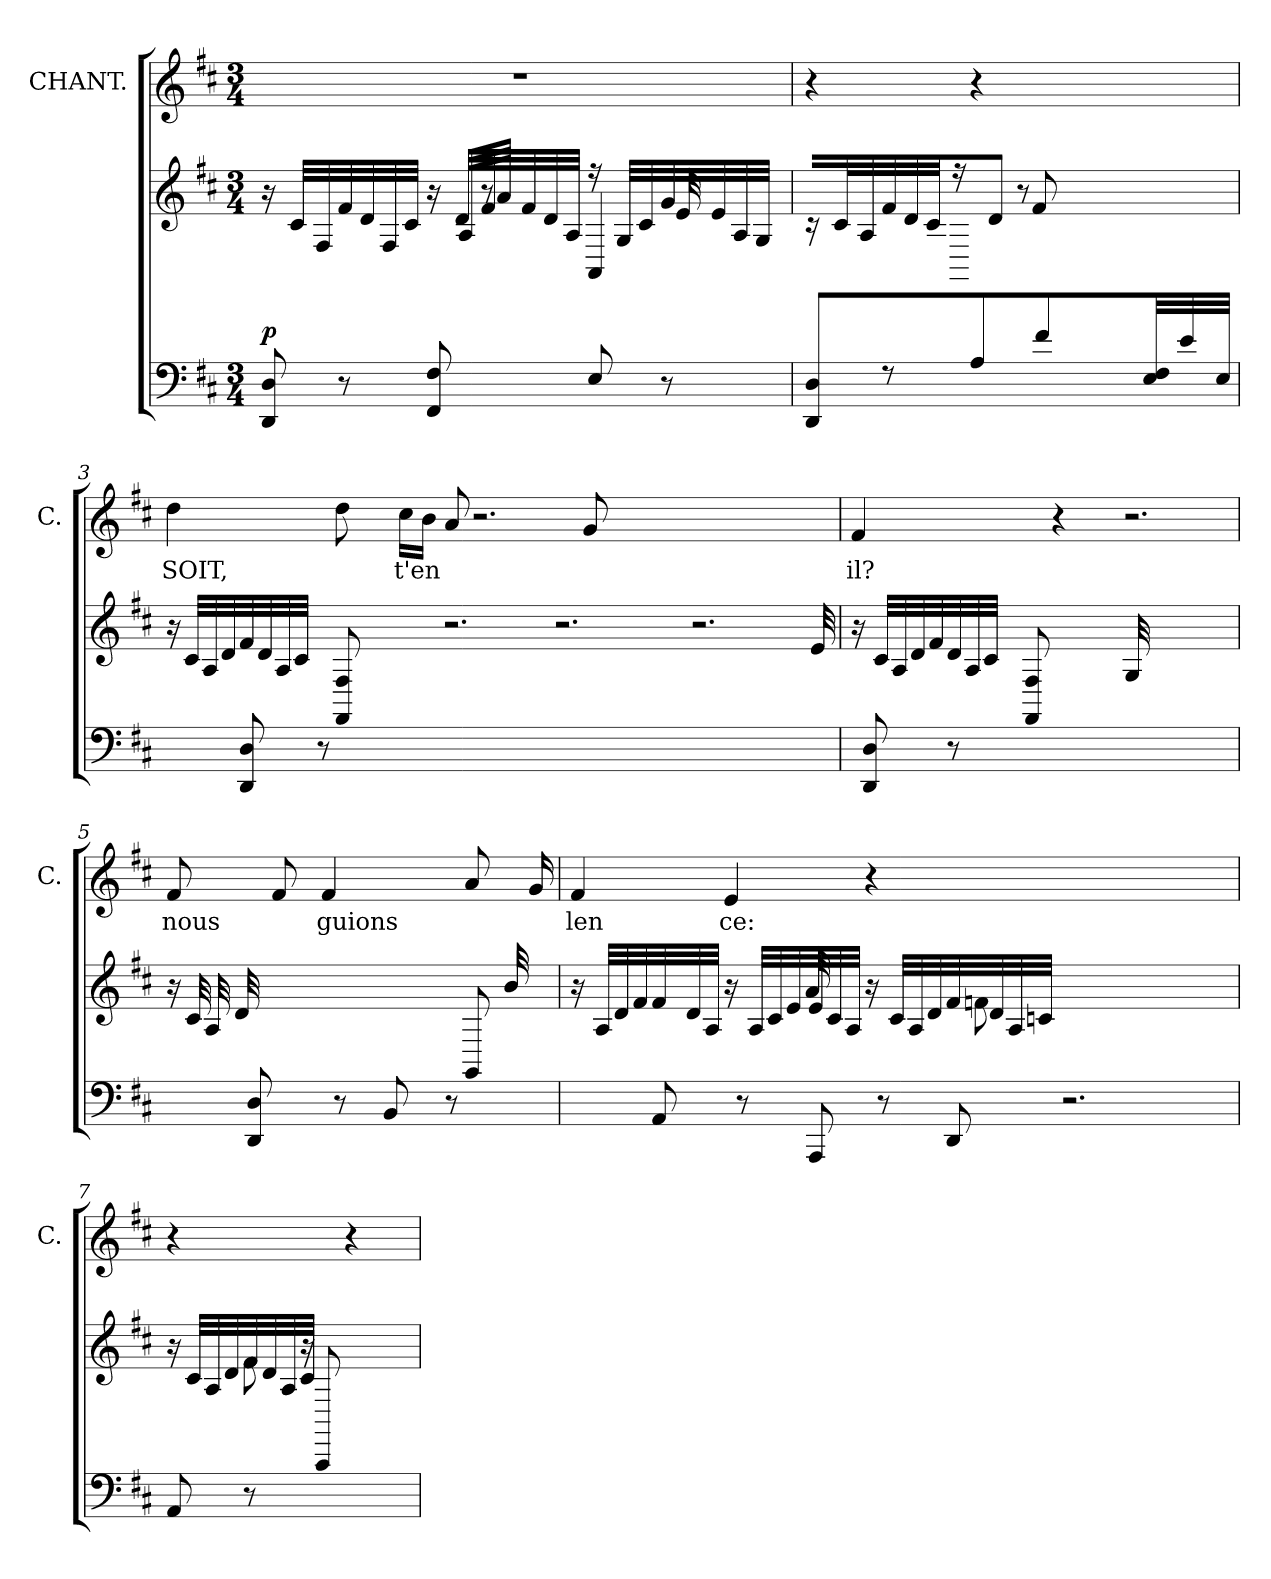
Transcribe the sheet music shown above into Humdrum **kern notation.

**kern	**dynam	**kern	**kern	**text
*part3	*part3	*part2	*part1	*part1
*staff3	*staff3	*staff2	*staff1	*staff1
*	*	*	*I"CHANT.	*
*	*	*	*I'C.	*
*clefF4	*	*clefG2	*clefG2	*
*k[f#c#]	*	*k[f#c#]	*k[f#c#]	*
*M3/4	*	*M3/4	*M3/4	*
=1	=1	=1	=1	=1
*	*	*^	*	*
*	*	*	*^	*	*
!	!LO:DY:a	!	!	!	!	!
8Di/ 8DDi/	p	16r	16ryy	16ryy	2.r	.
.	.	32c#j/LLL	32ryy	32ryy	.	.
.	.	32F#j/	32dZ/JJJ	32ryy	.	.
8r	.	32f#j/	32ryy	32ryy	.	.
.	.	32dj/	32ryy	32ryy	.	.
.	.	32F#j/	32ryy	32ryy	.	.
.	.	32c#j/JJJ	32ryy	32ryy	.	.
8F#i/ 8FF#i/	.	16r	16ryy	16ryy	.	.
.	.	32dj/LLL	32AZ/LLL	32ryy	.	.
.	.	32f#j/	32aZ/JJJ	8r	.	.
32ryy	.	32f#j/	32ryy	.	.	.
32ryy	.	32dj/	32ryy	.	.	.
32ryy	.	32Aj/JJJ	32ryy	.	.	.
8Ei/	.	16r	4AAZ/	16ryy	.	.
.	.	32Gj/LLL	.	32ryy	.	.
.	.	32c#j/	.	32ryy	.	.
8r	.	32gj/	.	32eV/	.	.
.	.	32ej/	.	8ryy	.	.
.	.	32Aj/	.	.	.	.
.	.	32Gj/JJJ	.	.	.	.
32ryy	.	32ryy	32ryy	.	.	.
=2	=2	=2	=2	=2	=2	=2
*^	*	*	*	*^	*	*
8Di/ 8DDi/	2.ryy	.	16r	16ryy	16ryy	16ryy	4r	.
.	.	.	32c#j/LLL	32ryy	32ryy	32ryy	.	.
.	.	.	32Aj/	32dZ/JJJ	32ryy	32ryy	.	.
8r	.	.	32f#j/	32ryy	32ryy	32ryy	.	.
.	.	.	32dj/	32ryy	32ryy	32ryy	.	.
.	.	.	32c#j/JJJ	32AZ/JJJ	32ryy	32ryy	.	.
.	.	.	16r	8F#Z/ 8FF#Z/	32ryy	32ryy	.	.
8Ai/J	.	.	.	.	32ryy	32ryy	4r	.
.	.	.	8dj/J	.	16ryy	16ryy	.	.
.	.	.	.	8aZ/J	8f#V/	8r	.	.
4f#i/	.	.	.	.	.	.	.	.
.	.	.	4ryy	.	.	.	.	.
.	.	.	.	4ryy	4ryy	4ryy	.	.
.	.	.	.	.	.	.	4ryy	.
32F#i/ 32Ei/LLL	.	.	.	.	.	.	.	.
32ei/JJJ	.	.	16.ryy	.	.	.	.	.
32ryy	.	.	.	.	.	.	.	.
32Ei/JJJ	.	.	.	32ryy	32ryy	32ryy	.	.
*v	*v	*	*	*	*	*	*	*
*	*	*	*v	*v	*v	*	*
!!LO:LB:g=z
=3	=3	=3	=3	=3	=3
8ryy	.	16r	16ryy	4ddj\	SOIT,
.	.	32c#j/LLL	32ryy	.	.
.	.	32Aj/	32ryy	.	.
32ryy	.	32dj/	32ryy	.	.
8Di/ 8DDi/	.	32f#j/	32ryy	.	.
.	.	32dj/	32ryy	.	.
.	.	32Aj/	32ryy	.	.
.	.	32c#j/JJJ	8ryy	8ryy	.
32ryy	.	4...ryy	.	.	.
8r	.	.	.	.	.
.	.	.	8F#Z/ 8FF#Z/	8ddj\	.
4...ryy	.	.	.	.	.
.	.	.	8ryy	8ryy	.
.	.	.	32ryy	16cc#j\LL	t'en
.	.	.	32ryy	.	.
.	.	.	32ryy	16bj\JJ	.
.	.	.	32ryy	.	.
.	.	1ryy	2.r	8aN/	.
.	.	.	.	2.r	.
1ryy	.	.	.	.	.
.	.	.	2.r	.	.
.	.	.	.	8gN/	.
.	.	1ryy	.	1ryy	.
1ryy	.	.	.	.	.
.	.	.	2.r	.	.
.	.	4ryy	.	4ryy	.
8ryy	.	.	.	.	.
.	.	32ryy	32el/	32ryy	.
=4	=4	=4	=4	=4	=4
32ryy	.	16r	16ryy	4f#j/	il?
8Di/ 8DDi/	.	.	.	.	.
.	.	32c#j/LLL	32ryy	.	.
.	.	32Aj/	32ryy	.	.
.	.	32dj/	32ryy	.	.
32ryy	.	32f#j/	32ryy	.	.
8r	.	32dj/	32ryy	.	.
.	.	32Aj/	32ryy	.	.
.	.	32c#j/JJJ	8ryy	8ryy	.
.	.	4...ryy	.	.	.
4...ryy	.	.	.	.	.
.	.	.	8F#Z/ 8FF#Z/	8ryy	.
.	.	.	32ryy	4r	.
.	.	.	32ryy	.	.
.	.	.	32ryy	.	.
.	.	.	32ryy	.	.
.	.	.	8ryy	.	.
.	.	2.ryy	32Gl/	2.r	.
2ryy	.	.	2ryy	.	.
8..ryy	.	.	8..ryy	.	.
!!LO:LB:g=z
=5	=5	=5	=5	=5	=5
8ryy	.	16r	16ryy	8f#j/	nous
.	.	32c#j/	32ryy	.	.
.	.	32Aj/	32ryy	.	.
32ryy	.	32dj/	8ryy	8ryy	.
8Di/ 8DDi/	.	2ryy	.	.	.
.	.	.	32ryy	8f#j/	.
8ryy	.	.	32ryy	.	.
.	.	.	32ryy	.	.
.	.	.	32ryy	.	.
.	.	.	16ryy	4f#j/	guions
8r	.	.	.	.	.
.	.	.	32ryy	.	.
.	.	.	32ryy	.	.
.	.	.	32ryy	.	.
8BBi/	.	.	32ryy	.	.
.	.	.	32ryy	.	.
.	.	.	32ryy	.	.
.	.	.	8ryy	8ryy	.
32ryy	.	16.ryy	.	.	.
8r	.	.	.	.	.
!	!	!	!	!LO:N:vis=8	!
.	.	4ryy	8GGl/	8.aN/	.
16.ryy	.	.	.	.	.
.	.	.	32bl/	.	.
16.ryy	.	.	16.ryy	.	.
.	.	.	.	16gN/	.
=6	=6	=6	=6	=6	=6
8ryy	.	16r	32ryy	4f#j/	len
.	.	.	16ryy	.	.
.	.	32Aj/LLL	.	.	.
.	.	32dj/	32ryy	.	.
32ryy	.	32f#j/	32ryy	.	.
8AAi/	.	32f#j/	32aZ/JJJ	.	.
.	.	32dj/	32ryy	.	.
.	.	32Aj/JJJ	32ryy	.	.
.	.	16r	32ryy	4ej/	ce:
8r	.	.	16ryy	.	.
.	.	32Aj/LLL	.	.	.
.	.	32c#j/	32ryy	.	.
.	.	32ej/	32ryy	.	.
8AAAi/	.	32ej/	32aZ/	.	.
.	.	32c#j/	32ryy	.	.
.	.	32Aj/JJJ	32ryy	.	.
.	.	16r	32ryy	4r	.
8r	.	.	16ryy	.	.
.	.	32c#j/LLL	.	.	.
.	.	32Aj/	32ryy	.	.
.	.	32dj/	32ryy	.	.
8DDi/	.	32f#j/	32ryy	.	.
.	.	32dj/	8fl\	.	.
.	.	32Aj/	.	.	.
.	.	32cN/JJJ	.	2ryy	.
32ryy	.	2..ryy	.	.	.
2.r	.	.	16.ryy	.	.
.	.	.	2.ryy	.	.
.	.	.	.	4ryy	.
.	.	.	.	8ryy	.
16.ryy	.	.	.	.	.
.	.	.	.	32ryy	.
!!LO:LB:g=z
=7	=7	=7	=7	=7	=7
*	*	*^	*^	*	*
8AAi/	.	16r	16ryy	16ryy	16ryy	4r	.
.	.	32c#j/LLL	32ryy	32ryy	32ryy	.	.
.	.	32Aj/	32ryy	32ryy	32ryy	.	.
32ryy	.	32dj/	32ryy	32ryy	32ryy	.	.
8r	.	32f#j/	8f#Z\	32ryy	32ryy	.	.
.	.	32dj/	.	32ryy	32ryy	.	.
.	.	32Aj/	.	32ryy	32ryy	.	.
.	.	32c#j/JJJ	.	16r	8AAA!/	8ryy	.
4...ryy	.	4...ryy	4...ryy	.	.	.	.
.	.	.	.	4..ryy	.	.	.
.	.	.	.	.	4.ryy	4r	.
.	.	.	.	.	.	8ryy	.
*	*	*v	*v	*v	*v	*	*
=	=	=	=	=
*-	*-	*-	*-	*-
